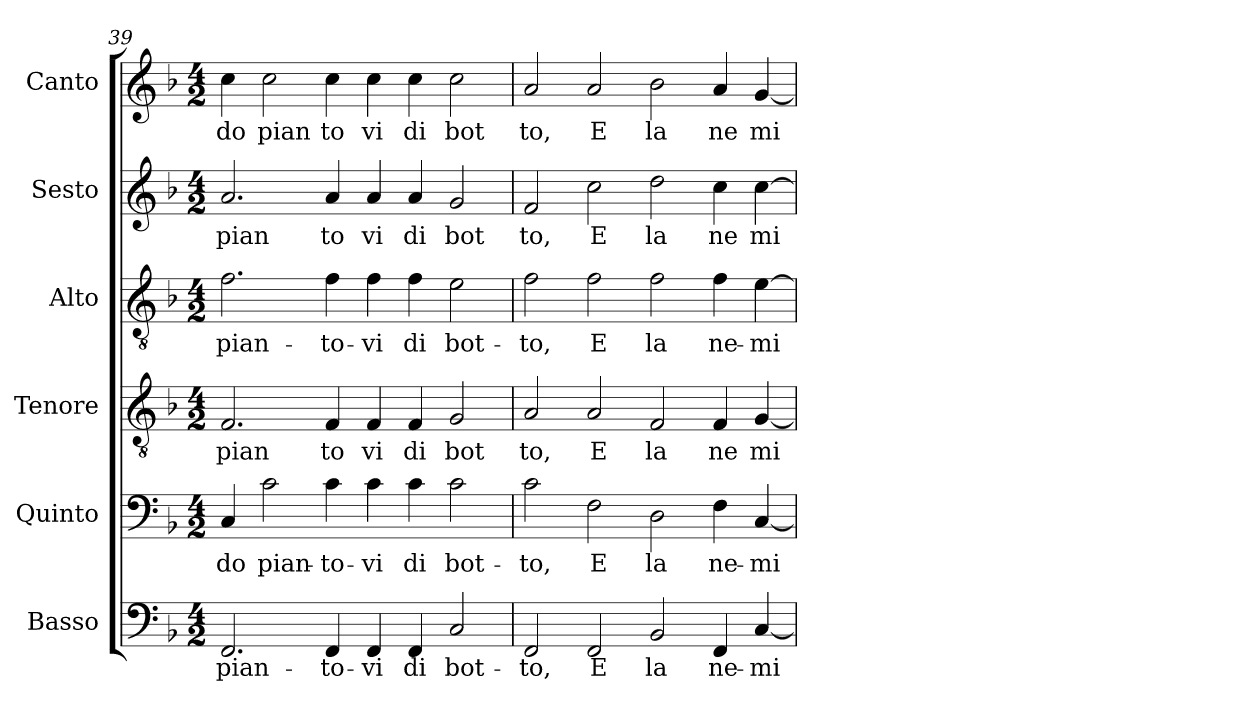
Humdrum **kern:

**kern	**text	**kern	**text	**kern	**text	**kern	**text	**kern	**text	**kern	**text
*part6	*part6	*part5	*part5	*part4	*part4	*part3	*part3	*part2	*part2	*part1	*part1
*staff6	*staff6	*staff5	*staff5	*staff4	*staff4	*staff3	*staff3	*staff2	*staff2	*staff1	*staff1
*I"Basso	*	*I"Quinto	*	*I"Tenore	*	*I"Alto	*	*I"Sesto	*	*I"Canto	*
*clefF4	*	*clefF4	*	*clefGv2	*	*clefGv2	*	*clefG2	*	*clefG2	*
*k[b-]	*	*k[b-]	*	*k[b-]	*	*k[b-]	*	*k[b-]	*	*k[b-]	*
*F:	*	*F:	*	*F:	*	*F:	*	*F:	*	*F:	*
*M4/2	*	*M4/2	*	*M4/2	*	*M4/2	*	*M4/2	*	*M4/2	*
=39	=39	=39	=39	=39	=39	=39	=39	=39	=39	=39	=39
!	!LO:LY:b:cj	!	!LO:LY:b:cj	!	!LO:LY:b:cj	!	!LO:LY:b:cj	!	!LO:LY:b:cj	!	!LO:LY:b:cj
2.FF/	pian-	4C/	-do	2.F/	pian	2.f\	pian-	2.a/	pian	4cc\	do
!	!	!	!LO:LY:b:cj	!	!	!	!	!	!	!	!LO:LY:b:cj
.	.	2c\	pian-	.	.	.	.	.	.	2cc\	pian
!	!LO:LY:b:cj	!	!LO:LY:b:cj	!	!LO:LY:b:cj	!	!LO:LY:b:cj	!	!LO:LY:b:cj	!	!LO:LY:b:cj
4FF/	-to-	4c\	-to-	4F/	to	4f\	-to-	4a/	to	4cc\	to
!	!LO:LY:b:cj	!	!LO:LY:b:cj	!	!LO:LY:b:cj	!	!LO:LY:b:cj	!	!LO:LY:b:cj	!	!LO:LY:b:cj
4FF/	-vi	4c\	-vi	4F/	vi	4f\	-vi	4a/	vi	4cc\	vi
!	!LO:LY:b:cj	!	!LO:LY:b:cj	!	!LO:LY:b:cj	!	!LO:LY:b:cj	!	!LO:LY:b:cj	!	!LO:LY:b:cj
4FF/	di	4c\	di	4F/	di	4f\	di	4a/	di	4cc\	di
!	!LO:LY:b:cj	!	!LO:LY:b:cj	!	!LO:LY:b:cj	!	!LO:LY:b:cj	!	!LO:LY:b:cj	!	!LO:LY:b:cj
2C/	bot-	2c\	bot-	2G/	bot	2e\	bot-	2g/	bot	2cc\	bot
=40	=40	=40	=40	=40	=40	=40	=40	=40	=40	=40	=40
!	!LO:LY:b:cj	!	!LO:LY:b:cj	!	!LO:LY:b:cj	!	!LO:LY:b:cj	!	!LO:LY:b:cj	!	!LO:LY:b:cj
2FF/	-to,	2c\	-to,	2A/	to,	2f\	-to,	2f/	to,	2a/	to,
!	!LO:LY:b:cj	!	!LO:LY:b:cj	!	!LO:LY:b:cj	!	!LO:LY:b:cj	!	!LO:LY:b:cj	!	!LO:LY:b:cj
2FF/	E	2F\	E	2A/	E	2f\	E	2cc\	E	2a/	E
!	!LO:LY:b:cj	!	!LO:LY:b:cj	!	!LO:LY:b:cj	!	!LO:LY:b:cj	!	!LO:LY:b:cj	!	!LO:LY:b:cj
2BB-/	la	2D\	la	2F/	la	2f\	la	2dd\	la	2b-\	la
!	!LO:LY:b:cj	!	!LO:LY:b:cj	!	!LO:LY:b:cj	!	!LO:LY:b:cj	!	!LO:LY:b:cj	!	!LO:LY:b:cj
4FF/	ne-	4F\	ne-	4F/	ne	4f\	ne-	4cc\	ne	4a/	ne
!	!LO:LY:b:cj	!	!LO:LY:b:cj	!	!LO:LY:b:cj	!	!LO:LY:b:cj	!	!LO:LY:b:cj	!	!LO:LY:b:cj
[<4C/	-mi-	[<4C/	-mi-	[<4G/	mi	[>4e\	-mi-	[>4cc\	mi	[<4g/	mi
=	=	=	=	=	=	=	=	=	=	=	=
*-	*-	*-	*-	*-	*-	*-	*-	*-	*-	*-	*-
